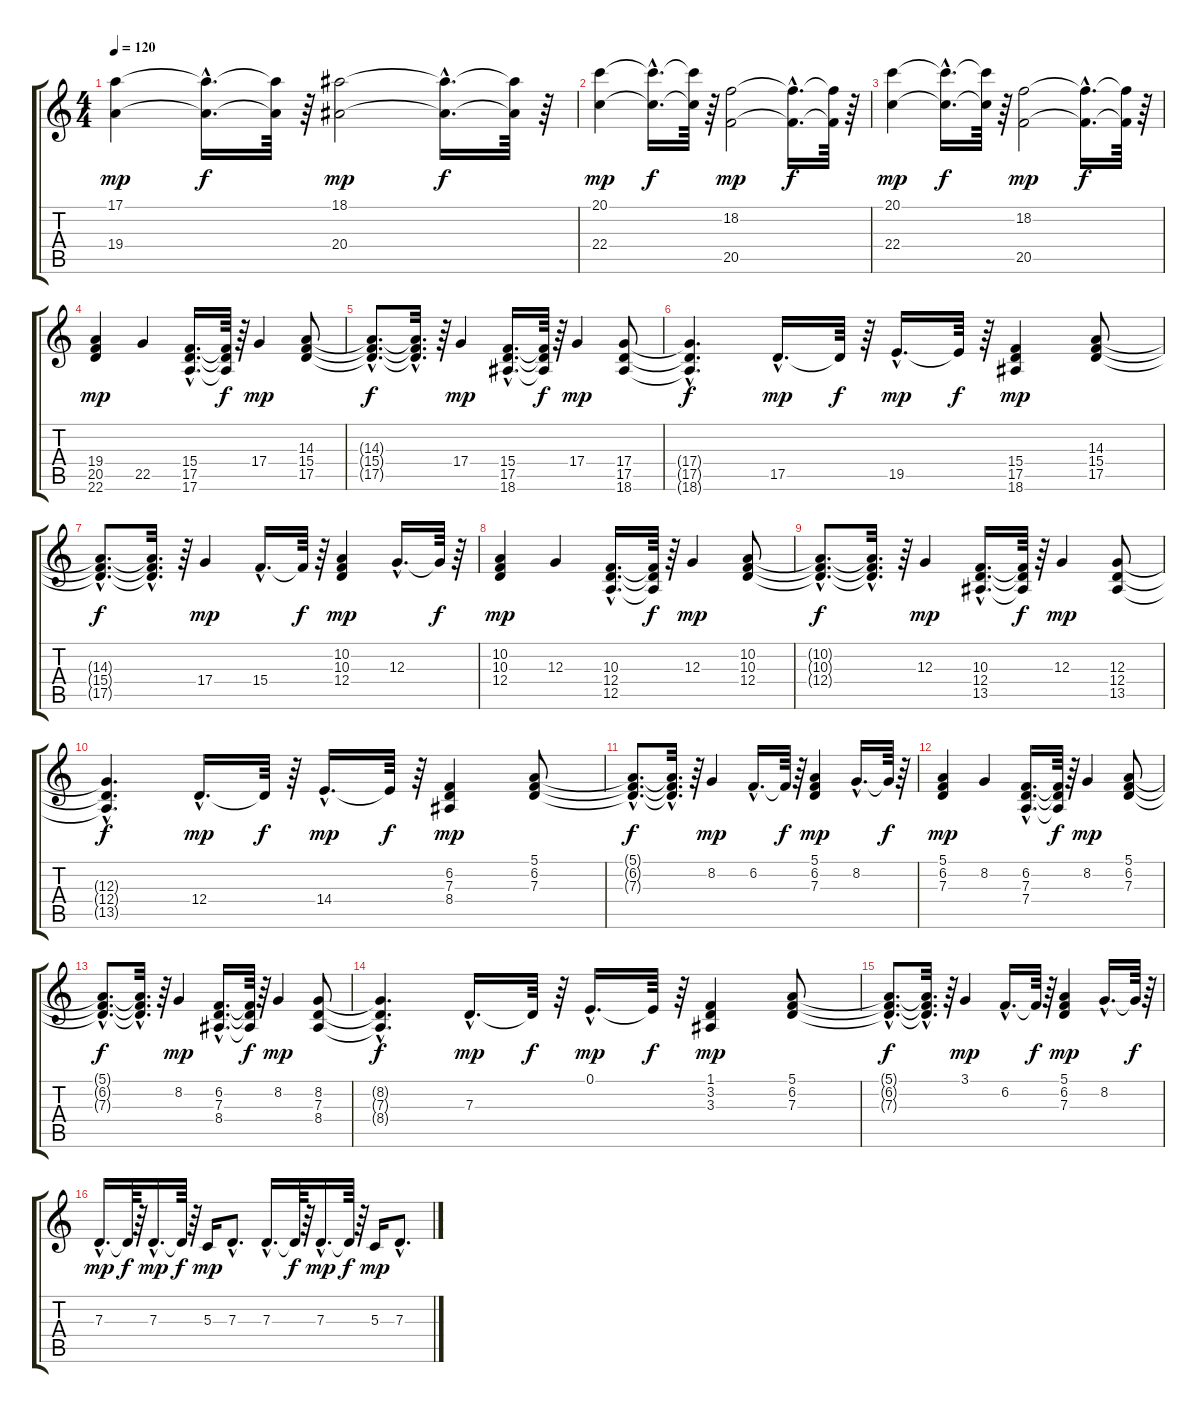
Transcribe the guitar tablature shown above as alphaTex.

\track "" {instrument pad3polysynth}
\staff {score tabs}
\tuning (E4 B3 G3 D3 A2 E2) {hide}
\ts (4 4)
\tempo 120
\clef g2
\ks c
(17.1 19.4).4{dy mp} (17.1{hac t} 19.4{hac t}).16{d dy f} (17.1{t} 19.4{t}).64 r.64 (18.1 20.4).2{dy mp} (18.1{hac t} 20.4{hac t}).16{d dy f} (18.1{t} 20.4{t}).64 r.64 |
(20.1 22.4).4{dy mp} (20.1{hac t} 22.4{hac t}).16{d dy f} (20.1{t} 22.4{t}).64 r.64 (18.2 20.5).2{dy mp} (18.2{hac t} 20.5{hac t}).16{d dy f} (18.2{t} 20.5{t}).64 r.64 |
(20.1 22.4).4{dy mp} (20.1{hac t} 22.4{hac t}).16{d dy f} (20.1{t} 22.4{t}).64 r.64 (18.2 20.5).2{dy mp} (18.2{hac t} 20.5{hac t}).16{d dy f} (18.2{t} 20.5{t}).64 r.64 |
(19.4 20.5 22.6).4{dy mp} 22.5.4 (15.4{hac} 17.5{hac} 17.6{hac}).16{d} (15.4{t} 17.5{t} 17.6{t}).64{dy f} r.64 17.4.4{dy mp} (14.3 15.4 17.5).8 |
(14.3{hac t} 15.4{hac t} 17.5{hac t}).8{d dy f} (14.3{hac t} 15.4{hac t} 17.5{hac t}).32{d} r.64 17.4.4{dy mp} (15.4{hac} 17.5{hac} 18.6{hac}).16{d} (15.4{t} 17.5{t} 18.6{t}).64{dy f} r.64 17.4.4{dy mp} (17.4 17.5 18.6).8 |
(17.4{hac t} 17.5{hac t} 18.6{hac t}).4{d dy f} 17.5{hac}.16{d dy mp} 17.5{t}.64{dy f} r.64 19.5{hac}.16{d dy mp} 19.5{t}.64{dy f} r.64 (15.4 17.5 18.6).4{dy mp} (14.3 15.4 17.5).8 |
(14.3{hac t} 15.4{hac t} 17.5{hac t}).8{d dy f} (14.3{hac t} 15.4{hac t} 17.5{hac t}).32{d} r.64 17.4.4{dy mp} 15.4{hac}.16{d} 15.4{t}.64{dy f} r.64 (10.2 10.3 12.4).4{dy mp} 12.3{hac}.16{d} 12.3{t}.64{dy f} r.64 |
(10.2 10.3 12.4).4{dy mp} 12.3.4 (10.3{hac} 12.4{hac} 12.5{hac}).16{d} (10.3{t} 12.4{t} 12.5{t}).64{dy f} r.64 12.3.4{dy mp} (10.2 10.3 12.4).8 |
(10.2{hac t} 10.3{hac t} 12.4{hac t}).8{d dy f} (10.2{hac t} 10.3{hac t} 12.4{hac t}).32{d} r.64 12.3.4{dy mp} (10.3{hac} 12.4{hac} 13.5{hac}).16{d} (10.3{t} 12.4{t} 13.5{t}).64{dy f} r.64 12.3.4{dy mp} (12.3 12.4 13.5).8 |
(12.3{hac t} 12.4{hac t} 13.5{hac t}).4{d dy f} 12.4{hac}.16{d dy mp} 12.4{t}.64{dy f} r.64 14.4{hac}.16{d dy mp} 14.4{t}.64{dy f} r.64 (6.2 7.3 8.4).4{dy mp} (5.1 6.2 7.3).8 |
(5.1{hac t} 6.2{hac t} 7.3{hac t}).8{d dy f} (5.1{hac t} 6.2{hac t} 7.3{hac t}).32{d} r.64 8.2.4{dy mp} 6.2{hac}.16{d} 6.2{t}.64{dy f} r.64 (5.1 6.2 7.3).4{dy mp} 8.2{hac}.16{d} 8.2{t}.64{dy f} r.64 |
(5.1 6.2 7.3).4{dy mp} 8.2.4 (6.2{hac} 7.3{hac} 7.4{hac}).16{d} (6.2{t} 7.3{t} 7.4{t}).64{dy f} r.64 8.2.4{dy mp} (5.1 6.2 7.3).8 |
(5.1{hac t} 6.2{hac t} 7.3{hac t}).8{d dy f} (5.1{hac t} 6.2{hac t} 7.3{hac t}).32{d} r.64 8.2.4{dy mp} (6.2{hac} 7.3{hac} 8.4{hac}).16{d} (6.2{t} 7.3{t} 8.4{t}).64{dy f} r.64 8.2.4{dy mp} (8.2 7.3 8.4).8 |
(8.2{hac t} 7.3{hac t} 8.4{hac t}).4{d dy f} 7.3{hac}.16{d dy mp} 7.3{t}.64{dy f} r.64 0.1{hac}.16{d dy mp} 0.1{t}.64{dy f} r.64 (1.1 3.2 3.3).4{dy mp} (5.1 6.2 7.3).8 |
(5.1{hac t} 6.2{hac t} 7.3{hac t}).8{d dy f} (5.1{hac t} 6.2{hac t} 7.3{hac t}).32{d} r.64 3.1.4{dy mp} 6.2{hac}.16{d} 6.2{t}.64{dy f} r.64 (5.1 6.2 7.3).4{dy mp} 8.2{hac}.16{d} 8.2{t}.64{dy f} r.64 |
7.3{hac}.16{d dy mp} 7.3{t}.64{dy f} r.64 7.3{hac}.16{d dy mp} 7.3{t}.64{dy f} r.64 5.3.16{dy mp} 7.3{hac}.8{d} 7.3{hac}.16{d} 7.3{t}.64{dy f} r.64 7.3{hac}.16{d dy mp} 7.3{t}.64{dy f} r.64 5.3.16{dy mp} 7.3{hac}.8{d}
